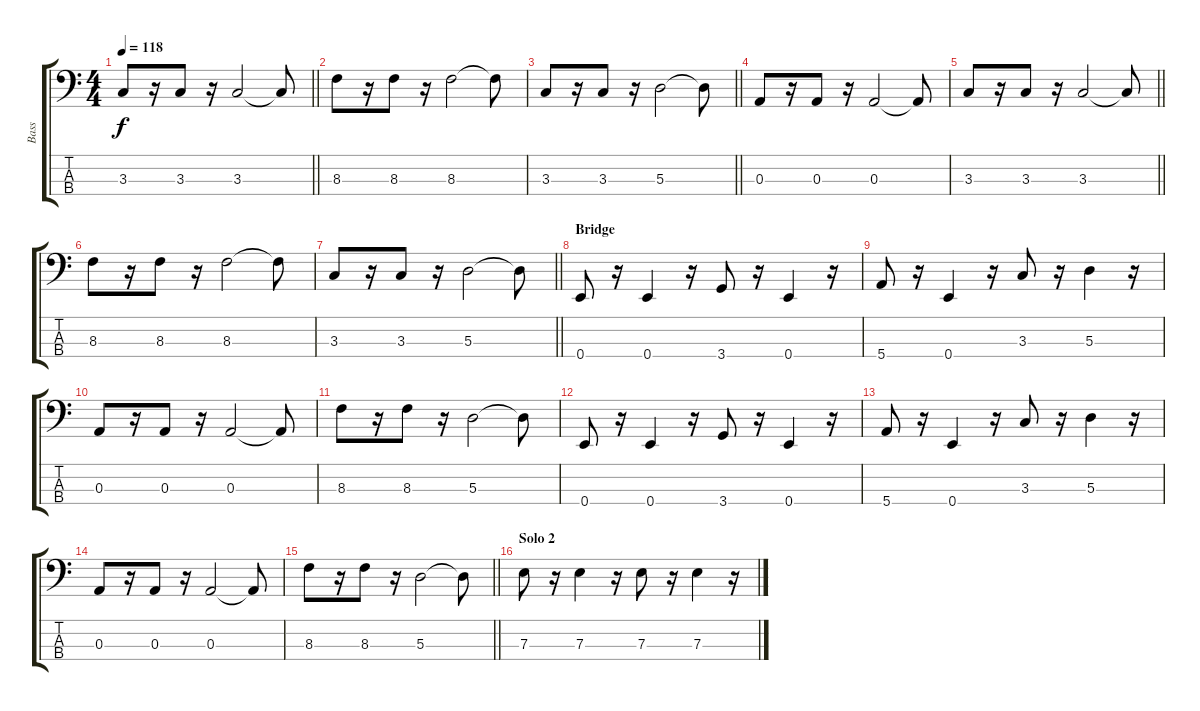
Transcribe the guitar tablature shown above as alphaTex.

\track ("Bass" "Bass") {instrument electricbassfinger}
\staff {score tabs}
\tuning (G2 D2 A1 E1) {hide}
\ts (4 4)
\tempo 118
\clef f4
\barLineRight lightlight
\ks c
3.3.8{dy f} r.16 3.3.8 r.16 3.3.2 3.3{t}.8 |
8.3.8 r.16 8.3.8 r.16 8.3.2 8.3{t}.8 |
\barLineRight lightlight
3.3.8 r.16 3.3.8 r.16 5.3.2 5.3{t}.8 |
0.3.8 r.16 0.3.8 r.16 0.3.2 0.3{t}.8 |
\barLineRight lightlight
3.3.8 r.16 3.3.8 r.16 3.3.2 3.3{t}.8 |
8.3.8 r.16 8.3.8 r.16 8.3.2 8.3{t}.8 |
\barLineRight lightlight
3.3.8 r.16 3.3.8 r.16 5.3.2 5.3{t}.8 |
\section ("" "Bridge")
0.4.8 r.16 0.4.4 r.16 3.4.8 r.16 0.4.4 r.16 |
5.4.8 r.16 0.4.4 r.16 3.3.8 r.16 5.3.4 r.16 |
0.3.8 r.16 0.3.8 r.16 0.3.2 0.3{t}.8 |
8.3.8 r.16 8.3.8 r.16 5.3.2 5.3{t}.8 |
0.4.8 r.16 0.4.4 r.16 3.4.8 r.16 0.4.4 r.16 |
5.4.8 r.16 0.4.4 r.16 3.3.8 r.16 5.3.4 r.16 |
0.3.8 r.16 0.3.8 r.16 0.3.2 0.3{t}.8 |
\barLineRight lightlight
8.3.8 r.16 8.3.8 r.16 5.3.2 5.3{t}.8 |
\section ("" "Solo 2")
7.3.8 r.16 7.3.4 r.16 7.3.8 r.16 7.3.4 r.16
